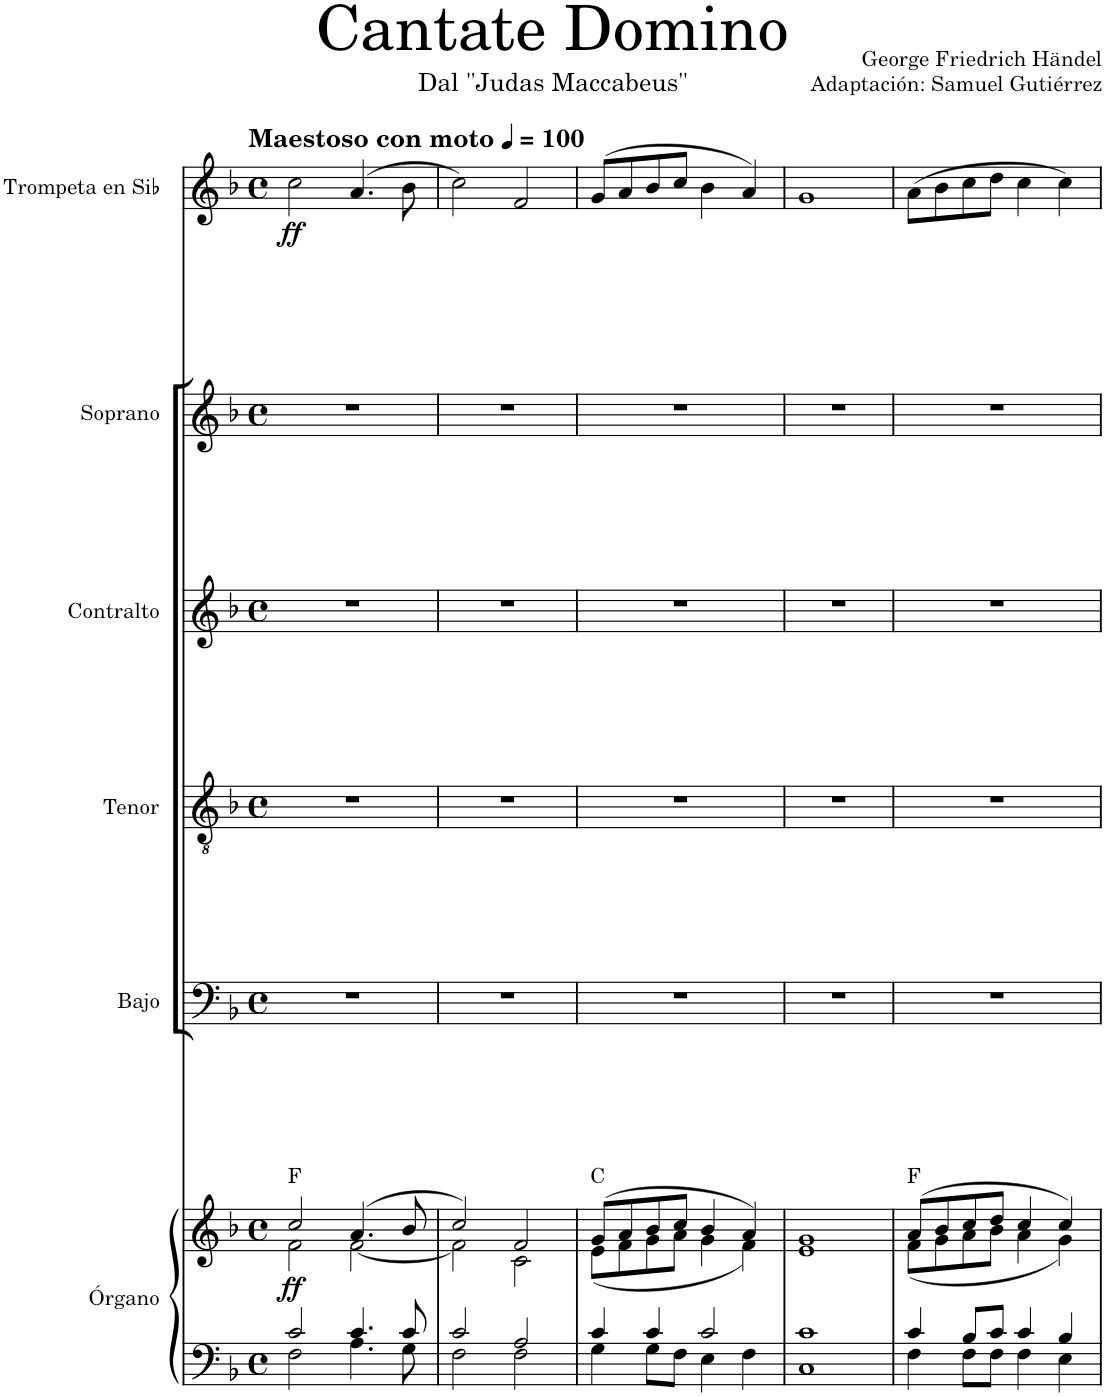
**kern	**kern	**dynam	**harte	**kern	**kern	**kern	**kern	**kern	**dynam
*part6	*part6	*part6	*part6	*part5	*part4	*part3	*part2	*part1	*part1
*staff7	*staff6	*staff6/7	*	*staff5	*staff4	*staff3	*staff2	*staff1	*staff1
*I"Órgano	*	*	*	*I"Bajo	*I"Tenor	*I"Contralto	*I"Soprano	*I"Trompeta en Sib	*
*	*	*	*	*I'B.	*I'T.	*I'C.	*I'S.	*I'Tpt. en Sib	*
*clefF4	*clefG2	*	*	*clefF4	*clefGv2	*clefG2	*clefG2	*clefG2	*
*	*	*	*	*	*	*	*	*Trd1c2	*
*k[b-]	*k[b-]	*	*	*k[b-]	*k[b-]	*k[b-]	*k[b-]	*k[b-]	*
*M4/4	*M4/4	*	*	*M4/4	*M4/4	*M4/4	*M4/4	*M4/4	*
*met(c)	*met(c)	*	*	*met(c)	*met(c)	*met(c)	*met(c)	*met(c)	*
*MM100	*MM100	*	*	*MM100	*MM100	*MM100	*MM100	*MM100	*
=1	=1	=1	=1	=1	=1	=1	=1	=1	=1
*^	*^	*	*	*	*	*	*	*	*
!	!	!	!	!	!	!	!	!	!	!LO:TX:a:B:t=Maestoso con moto	!
!	!	!	!	!LO:DY:b	!	!	!	!	!	!	!LO:DY:b
2c/	2F\	2cc/	2f\	ff	F:maj	1r	1r	1r	1r	2cc\	ff
4.c/	4.A\	(4.a/	[2f\	.	.	.	.	.	.	(4.a/	.
8c/	8G\	8b-/	.	.	.	.	.	.	.	8b-\	.
=2	=2	=2	=2	=2	=2	=2	=2	=2	=2	=2	=2
2c/	2F\	2cc/)	2f\]	.	.	1r	1r	1r	1r	2cc\)	.
2A/	2F\	2f/	2c\	.	.	.	.	.	.	2f/	.
=3	=3	=3	=3	=3	=3	=3	=3	=3	=3	=3	=3
4c/	4G\	(8g/L	(8e\L	.	C:maj	1r	1r	1r	1r	(8g/L	.
.	.	8a/	8f\	.	.	.	.	.	.	8a/	.
4c/	8G\L	8b-/	8g\	.	.	.	.	.	.	8b-/	.
.	8F\J	8cc/J	8a\J	.	.	.	.	.	.	8cc/J	.
2c/	4E\	4b-/	4g\	.	.	.	.	.	.	4b-\	.
.	4F\	4a/)	4f\)	.	.	.	.	.	.	4a/)	.
=4	=4	=4	=4	=4	=4	=4	=4	=4	=4	=4	=4
1c	1C	1g	1e	.	.	1r	1r	1r	1r	1g	.
=5	=5	=5	=5	=5	=5	=5	=5	=5	=5	=5	=5
4c/	4F\	(8a/L	(8f\L	.	F:maj	1r	1r	1r	1r	(8a\L	.
.	.	8b-/	8g\	.	.	.	.	.	.	8b-\	.
8B-/L	8F\L	8cc/	8a\	.	.	.	.	.	.	8cc\	.
8c/J	8F\J	8dd/J	8b-\J	.	.	.	.	.	.	8dd\J	.
4c/	4F\	4cc/	4a\	.	.	.	.	.	.	4cc\	.
4B-/	4E\	4cc/)	4g\)	.	.	.	.	.	.	4cc\)	.
*v	*v	*	*	*	*	*	*	*	*	*	*
*	*v	*v	*	*	*	*	*	*	*	*
=	=	=	=	=	=	=	=	=	=
*-	*-	*-	*-	*-	*-	*-	*-	*-	*-
